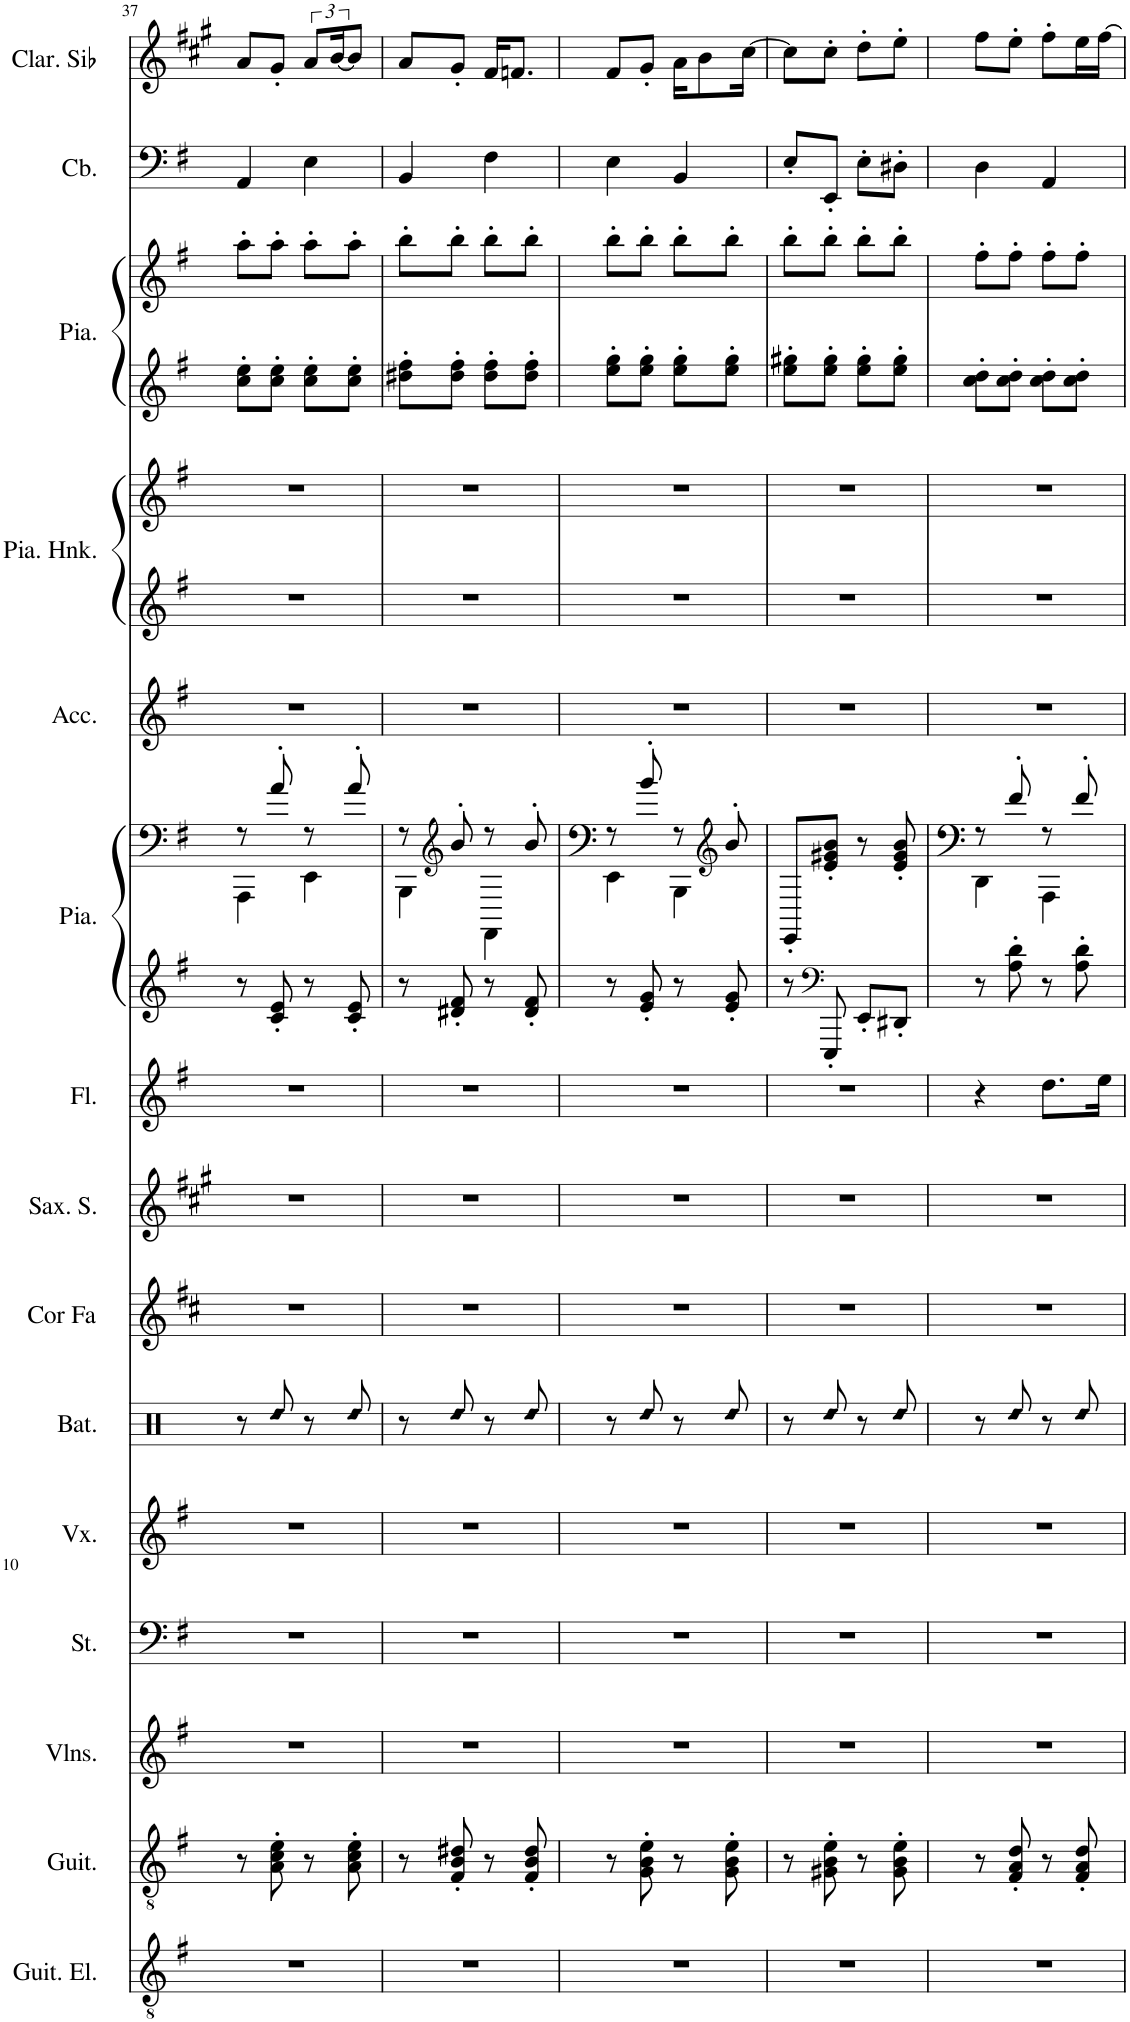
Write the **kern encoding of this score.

**kern	**kern	**kern	**kern	**kern	**kern	**kern	**kern	**kern	**kern	**kern	**kern	**kern	**kern	**kern	**kern	**kern	**kern
*part15	*part14	*part13	*part12	*part11	*part10	*part9	*part8	*part7	*part6	*part6	*part5	*part4	*part4	*part3	*part3	*part2	*part1
*staff18	*staff17	*staff16	*staff15	*staff14	*staff13	*staff12	*staff11	*staff10	*staff9	*staff8	*staff7	*staff6	*staff5	*staff4	*staff3	*staff2	*staff1
*I"Guitare électrique, Electric Guitar (clean)	*I"Guitare acoustique, Acoustic Guitar (steel)	*I"Violons, String Ensemble 1	*I"Cordes, String Ensemble 2	*I"Voix, Synth Choir	*I"Batterie, Drums	*I"Cor en Fa, French Horn	*I"Saxophone Soprano, Soprano Sax	*I"Flûte, Flute	*I"Piano, Bright Acoustic Piano	*	*I"Accordéon , Accordion	*I"Piano Honky Tonk, Honky-tonk Piano	*	*I"Piano, Electric Grand Piano	*	*I"Contrebasse, Acoustic Bass	*I"Clarinette en Sib, Clarinet Pipe
*I'Guit. El.	*I'Guit.	*I'Vlns.	*I'St.	*I'Vx.	*I'Bat.	*I'Cor Fa	*I'Sax. S.	*I'Fl.	*I'Pia.	*	*I'Acc.	*I'Pia. Hnk.	*	*I'Pia.	*	*I'Cb.	*I'Clar. Sib
!!LO:PB:g=z
*clefGv2	*clefGv2	*clefG2	*clefF4	*clefG2	*clefX	*clefG2	*clefG2	*clefG2	*clefG2	*clefG2	*clefG2	*clefG2	*clefG2	*clefG2	*clefG2	*clefF4	*clefG2
*	*	*	*	*	*	*Trd4c7	*Trd1c2	*	*	*	*	*	*	*	*	*Trd7c12	*Trd1c2
*k[f#]	*k[f#]	*k[f#]	*k[f#]	*k[f#]	*k[]	*k[f#c#]	*k[f#c#g#]	*k[f#]	*k[f#]	*k[f#]	*k[f#]	*k[f#]	*k[f#]	*k[f#]	*k[f#]	*k[f#]	*k[f#c#g#]
*M2/4	*M2/4	*M2/4	*M2/4	*M2/4	*M2/4	*M2/4	*M2/4	*M2/4	*M2/4	*M2/4	*M2/4	*M2/4	*M2/4	*M2/4	*M2/4	*M2/4	*M2/4
=37	=37	=37	=37	=37	=37	=37	=37	=37	=37	=37	=37	=37	=37	=37	=37	=37	=37
*	*	*	*	*	*	*	*	*	*	*^	*	*	*	*	*	*	*
2r	8r	2r	2r	2r	8r	2r	2r	2r	8r	8r	4AAA\	2r	2r	2r	8cc\' 8ee\'L	8aa'\L	4AA/	8a/L
!	!	!	!	!	!LO:N:head=diamond	!	!	!	!	!	!	!	!	!	!	!	!	!
.	8A\' 8c\' 8e\'	.	.	.	8Rdd/	.	.	.	8c/' 8e/'	8a'/	.	.	.	.	8cc\' 8ee\'J	8aa'\J	.	8g#'/J
.	8r	.	.	.	8r	.	.	.	8r	8r	4EE\	.	.	.	8cc\' 8ee\'L	8aa'\L	4E\	12a/L
.	.	.	.	.	.	.	.	.	.	.	.	.	.	.	.	.	.	[24b/K
!	!	!	!	!	!LO:N:head=diamond	!	!	!	!	!	!	!	!	!	!	!	!	!
.	8A\' 8c\' 8e\'	.	.	.	8Rdd/	.	.	.	8c/' 8e/'	8a'/	.	.	.	.	8cc\' 8ee\'J	8aa'\J	.	8b/J]
=38	=38	=38	=38	=38	=38	=38	=38	=38	=38	=38	=38	=38	=38	=38	=38	=38	=38	=38
2r	8r	2r	2r	2r	8r	2r	2r	2r	8r	8r	4BBB\	2r	2r	2r	8dd#X\' 8ff#\'L	8bb'\L	4BB/	8a/L
*	*	*	*	*	*	*	*	*	*	*clefG2	*	*	*	*	*	*	*	*
!	!	!	!	!	!LO:N:head=diamond	!	!	!	!	!	!	!	!	!	!	!	!	!
.	8F#/' 8B/' 8d#X/'	.	.	.	8Rdd/	.	.	.	8d#X/' 8f#/'	8b'/	.	.	.	.	8dd#\' 8ff#\'J	8bb'\J	.	8g#'/J
.	8r	.	.	.	8r	.	.	.	8r	8r	4FF#\	.	.	.	8dd#\' 8ff#\'L	8bb'\L	4F#\	16f#/KL
.	.	.	.	.	.	.	.	.	.	.	.	.	.	.	.	.	.	8.fn/J
!	!	!	!	!	!LO:N:head=diamond	!	!	!	!	!	!	!	!	!	!	!	!	!
.	8F#/' 8B/' 8d#/'	.	.	.	8Rdd/	.	.	.	8d#/' 8f#/'	8b'/	.	.	.	.	8dd#\' 8ff#\'J	8bb'\J	.	.
=39	=39	=39	=39	=39	=39	=39	=39	=39	=39	=39	=39	=39	=39	=39	=39	=39	=39	=39
2r	8r	2r	2r	2r	8r	2r	2r	2r	8r	8r	4EE\	2r	2r	2r	8ee\' 8gg\'L	8bb'\L	4E\	8f#/L
!	!	!	!	!	!LO:N:head=diamond	!	!	!	!	!	!	!	!	!	!	!	!	!
.	8G\' 8B\' 8e\'	.	.	.	8Rdd/	.	.	.	8e/' 8g/'	8b'/	.	.	.	.	8ee\' 8gg\'J	8bb'\J	.	8g#'/J
.	8r	.	.	.	8r	.	.	.	8r	8r	4BBB\	.	.	.	8ee\' 8gg\'L	8bb'\L	4BB/	16a\KL
.	.	.	.	.	.	.	.	.	.	.	.	.	.	.	.	.	.	8b\
*	*	*	*	*	*	*	*	*	*	*clefG2	*	*	*	*	*	*	*	*
!	!	!	!	!	!LO:N:head=diamond	!	!	!	!	!	!	!	!	!	!	!	!	!
.	8G\' 8B\' 8e\'	.	.	.	8Rdd/	.	.	.	8e/' 8g/'	8b'/	.	.	.	.	8ee\' 8gg\'J	8bb'\J	.	.
.	.	.	.	.	.	.	.	.	.	.	.	.	.	.	.	.	.	[16cc#\Jk
*	*	*	*	*	*	*	*	*	*	*v	*v	*	*	*	*	*	*	*
=40	=40	=40	=40	=40	=40	=40	=40	=40	=40	=40	=40	=40	=40	=40	=40	=40	=40
2r	8r	2r	2r	2r	8r	2r	2r	2r	8r	8EE'/L	2r	2r	2r	8ee\' 8gg#X\'L	8bb'\L	8E'/L	8cc#\L]
*	*	*	*	*	*	*	*	*	*clefF4	*	*	*	*	*	*	*	*
!	!	!	!	!	!LO:N:head=diamond	!	!	!	!	!	!	!	!	!	!	!	!
.	8G#X\' 8B\' 8e\'	.	.	.	8Rdd/	.	.	.	8EEE'/	8e/' 8g#X/' 8b/'J	.	.	.	8ee\' 8gg#\'J	8bb'\J	8EE'/J	8cc#'\J
.	8r	.	.	.	8r	.	.	.	8EE'/L	8r	.	.	.	8ee\' 8gg#\'L	8bb'\L	8E'\L	8dd'\L
!	!	!	!	!	!LO:N:head=diamond	!	!	!	!	!	!	!	!	!	!	!	!
.	8G#\' 8B\' 8e\'	.	.	.	8Rdd/	.	.	.	8DD#X'/J	8e/' 8g#/' 8b/'	.	.	.	8ee\' 8gg#\'J	8bb'\J	8D#X'\J	8ee'\J
=41	=41	=41	=41	=41	=41	=41	=41	=41	=41	=41	=41	=41	=41	=41	=41	=41	=41
*	*	*	*	*	*	*	*	*	*	*^	*	*	*	*	*	*	*
2r	8r	2r	2r	2r	8r	2r	2r	4r	8r	8r	4DD\	2r	2r	2r	8cc\' 8dd\'L	8ff#'\L	4D\	8ff#\L
!	!	!	!	!	!LO:N:head=diamond	!	!	!	!	!	!	!	!	!	!	!	!	!
.	8F#/' 8A/' 8d/'	.	.	.	8Rdd/	.	.	.	8A\' 8d\'	8f#'/	.	.	.	.	8cc\' 8dd\'J	8ff#'\J	.	8ee'\J
.	8r	.	.	.	8r	.	.	8.dd\L	8r	8r	4AAA\	.	.	.	8cc\' 8dd\'L	8ff#'\L	4AA/	8ff#'\L
!	!	!	!	!	!LO:N:head=diamond	!	!	!	!	!	!	!	!	!	!	!	!	!
.	8F#/' 8A/' 8d/'	.	.	.	8Rdd/	.	.	.	8A\' 8d\'	8f#'/	.	.	.	.	8cc\' 8dd\'J	8ff#'\J	.	16ee\L
.	.	.	.	.	.	.	.	16ee\Jk	.	.	.	.	.	.	.	.	.	[16ff#\JJ
*	*	*	*	*	*	*	*	*	*	*v	*v	*	*	*	*	*	*	*
=	=	=	=	=	=	=	=	=	=	=	=	=	=	=	=	=	=
*-	*-	*-	*-	*-	*-	*-	*-	*-	*-	*-	*-	*-	*-	*-	*-	*-	*-
